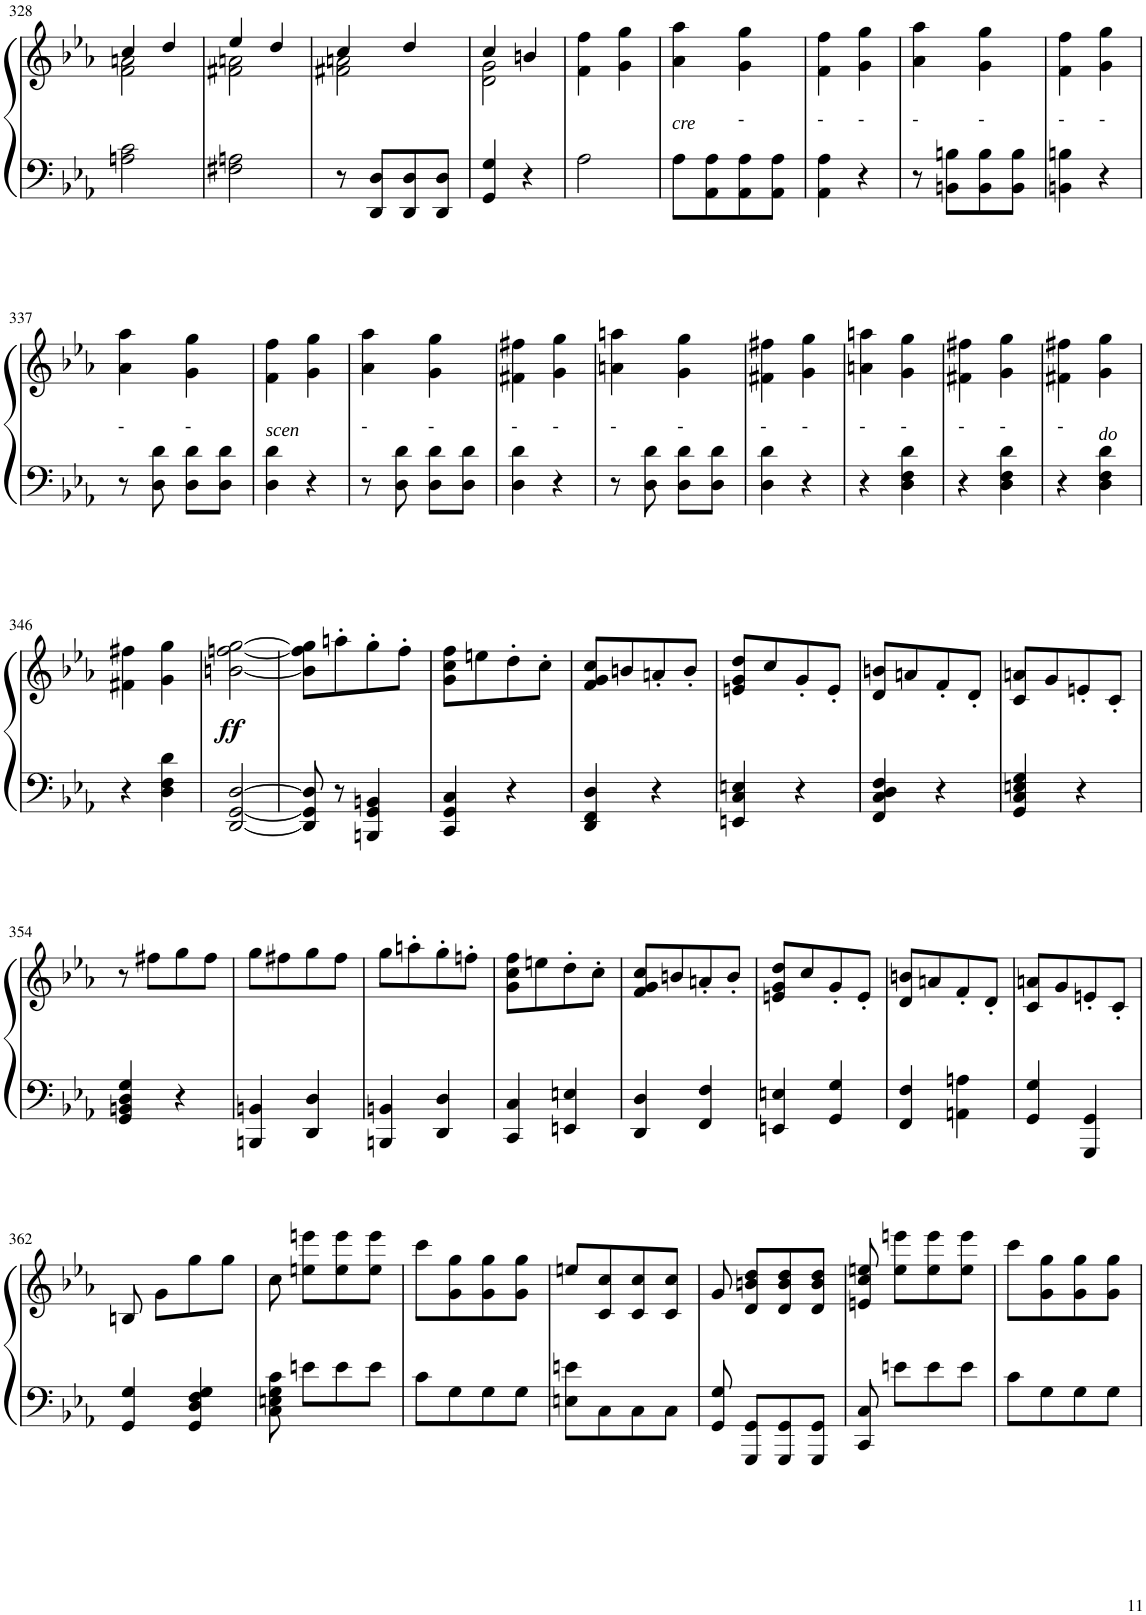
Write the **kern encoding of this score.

**kern	**kern	**dynam
*part1	*part1	*part1
*staff2	*staff1	*staff1/2
*I"Piano	*	*
*I'Pno	*	*
*clefF4	*clefG2	*
*k[b-e-a-]	*k[b-e-a-]	*
*M2/4	*M2/4	*
=327	=327	=327
*	*^	*
4FF/ 4F/	4b-/	2c\ 2f\	.
4r	4an/	.	.
!!LO:PB:g=z	!!
=328	=328	=328	=328
2An\ 2c\	4cc/	2f\ 2an\	.
.	4dd/	.	.
=329	=329	=329	=329
2F#X\ 2An\	4ee-/	2f#X\ 2an\	.
.	4dd/	.	.
=330	=330	=330	=330
8r	4cc/	2f#X\ 2an\	.
8DD/ 8D/L	.	.	.
8DD/ 8D/	4dd/	.	.
8DD/ 8D/J	.	.	.
=331	=331	=331	=331
4GG/ 4G/	4cc/	2d\ 2g\	.
4r	4bn/	.	.
*	*v	*v	*
=332	=332	=332
2A-\	4f\ 4ff\	.
.	4g\ 4gg\	.
=333	=333	=333
!LO:TX:a:i:t=cre	!	!
8A-\L	4a-\ 4aa-\	.
8AA-\ 8A-\	.	.
!LO:TX:a:t=-	!	!
8AA-\ 8A-\	4g\ 4gg\	.
8AA-\ 8A-\J	.	.
=334	=334	=334
!LO:TX:a:t=-	!	!
4AA-\ 4A-\	4f\ 4ff\	.
!LO:TX:a:t=-	!	!
4r	4g\ 4gg\	.
=335	=335	=335
!LO:TX:a:t=-	!	!
8r	4a-\ 4aa-\	.
8BBn\ 8Bn\L	.	.
!LO:TX:a:t=-	!	!
8BB\ 8B\	4g\ 4gg\	.
8BB\ 8B\J	.	.
=336	=336	=336
!LO:TX:a:t=-	!	!
4BBn\ 4Bn\	4f\ 4ff\	.
!LO:TX:a:t=-	!	!
4r	4g\ 4gg\	.
!!LO:LB:g=z
=337	=337	=337
!LO:TX:a:t=-	!	!
8r	4a-\ 4aa-\	.
8D\ 8d\	.	.
!LO:TX:a:t=-	!	!
8D\ 8d\L	4g\ 4gg\	.
8D\ 8d\J	.	.
=338	=338	=338
!LO:TX:a:i:t=scen	!	!
4D\ 4d\	4f\ 4ff\	.
4r	4g\ 4gg\	.
=339	=339	=339
!LO:TX:a:t=-	!	!
8r	4a-\ 4aa-\	.
8D\ 8d\	.	.
!LO:TX:a:t=-	!	!
8D\ 8d\L	4g\ 4gg\	.
8D\ 8d\J	.	.
=340	=340	=340
!LO:TX:a:t=-	!	!
4D\ 4d\	4f#X\ 4ff#X\	.
!LO:TX:a:t=-	!	!
4r	4g\ 4gg\	.
=341	=341	=341
!LO:TX:a:t=-	!	!
8r	4an\ 4aan\	.
8D\ 8d\	.	.
!LO:TX:a:t=-	!	!
8D\ 8d\L	4g\ 4gg\	.
8D\ 8d\J	.	.
=342	=342	=342
!LO:TX:a:t=-	!	!
4D\ 4d\	4f#X\ 4ff#X\	.
!LO:TX:a:t=-	!	!
4r	4g\ 4gg\	.
=343	=343	=343
!LO:TX:a:t=-	!	!
4r	4an\ 4aan\	.
!LO:TX:a:t=-	!	!
4D\ 4F\ 4d\	4g\ 4gg\	.
=344	=344	=344
!LO:TX:a:t=-	!	!
4r	4f#X\ 4ff#X\	.
!LO:TX:a:t=-	!	!
4D\ 4F\ 4d\	4g\ 4gg\	.
=345	=345	=345
!LO:TX:a:t=-	!	!
4r	4f#X\ 4ff#X\	.
!LO:TX:a:i:t=do	!	!
4D\ 4F\ 4d\	4g\ 4gg\	.
!!LO:LB:g=z
=346	=346	=346
4r	4f#X\ 4ff#X\	.
4D\ 4F\ 4d\	4g\ 4gg\	.
=347	=347	=347
!	!	!LO:DY:a=2
[2DD/ [2GG/ [2D/	[2bn\ [2ffn\ [2gg\	ff
=348	=348	=348
8DD/] 8GG/] 8D/]	8b\] 8ff\] 8gg\]L	.
8r	8aan'\	.
4BBBn/ 4GG/ 4BBn/	8gg'\	.
.	8ff'\J	.
=349	=349	=349
4CC/ 4GG/ 4C/	8g\ 8cc\ 8ff\L	.
.	8een\	.
4r	8dd'\	.
.	8cc'\J	.
=350	=350	=350
4DD/ 4FF/ 4D/	8f/ 8g/ 8cc/L	.
.	8bn/	.
4r	8an'/	.
.	8b'/J	.
=351	=351	=351
4EEn/ 4C/ 4En/	8en/ 8g/ 8dd/L	.
.	8cc/	.
4r	8g'/	.
.	8e'/J	.
=352	=352	=352
4FF/ 4C/ 4D/ 4F/	8d/ 8bn/L	.
.	8an/	.
4r	8f'/	.
.	8d'/J	.
=353	=353	=353
4GG/ 4C/ 4En/ 4G/	8c/ 8an/L	.
.	8g/	.
4r	8en'/	.
.	8c'/J	.
!!LO:LB:g=z
=354	=354	=354
4GG/ 4BBn/ 4D/ 4G/	8r	.
.	8ff#X\L	.
4r	8gg\	.
.	8ff#\J	.
=355	=355	=355
4BBBn/ 4BBn/	8gg\L	.
.	8ff#X\	.
4DD/ 4D/	8gg\	.
.	8ff#\J	.
=356	=356	=356
4BBBn/ 4BBn/	8gg\L	.
.	8aan'\	.
4DD/ 4D/	8gg'\	.
.	8ffn'\J	.
=357	=357	=357
4CC/ 4C/	8g\ 8cc\ 8ff\L	.
.	8een\	.
4EEn/ 4En/	8dd'\	.
.	8cc'\J	.
=358	=358	=358
4DD/ 4D/	8f/ 8g/ 8cc/L	.
.	8bn/	.
4FF/ 4F/	8an'/	.
.	8b'/J	.
=359	=359	=359
4EEn/ 4En/	8en/ 8g/ 8dd/L	.
.	8cc/	.
4GG/ 4G/	8g'/	.
.	8e'/J	.
=360	=360	=360
4FF/ 4F/	8d/ 8bn/L	.
.	8an/	.
4AAn\ 4An\	8f'/	.
.	8d'/J	.
=361	=361	=361
4GG/ 4G/	8c/ 8an/L	.
.	8g/	.
4GGG/ 4GG/	8en'/	.
.	8c'/J	.
!!LO:LB:g=z
=362	=362	=362
4GG/ 4G/	8Bn/	.
.	8g\L	.
4GG/ 4D/ 4F/ 4G/	8gg\	.
.	8gg\J	.
=363	=363	=363
8C\ 8En\ 8G\ 8c\	8cc\	.
8en\L	8een\ 8eeen\L	.
8e\	8ee\ 8eee\	.
8e\J	8ee\ 8eee\J	.
=364	=364	=364
8c\L	8ccc\L	.
8G\	8g\ 8gg\	.
8G\	8g\ 8gg\	.
8G\J	8g\ 8gg\J	.
=365	=365	=365
8En\ 8en\L	8een/L	.
8C\	8c/ 8cc/	.
8C\	8c/ 8cc/	.
8C\J	8c/ 8cc/J	.
=366	=366	=366
8GG/ 8G/	8g/	.
8GGG/ 8GG/L	8d/ 8bn/ 8dd/L	.
8GGG/ 8GG/	8d/ 8b/ 8dd/	.
8GGG/ 8GG/J	8d/ 8b/ 8dd/J	.
=367	=367	=367
8CC/ 8C/	8en/ 8cc/ 8een/	.
8en\L	8ee\ 8eeen\L	.
8e\	8ee\ 8eee\	.
8e\J	8ee\ 8eee\J	.
=	=	=
*-	*-	*-
